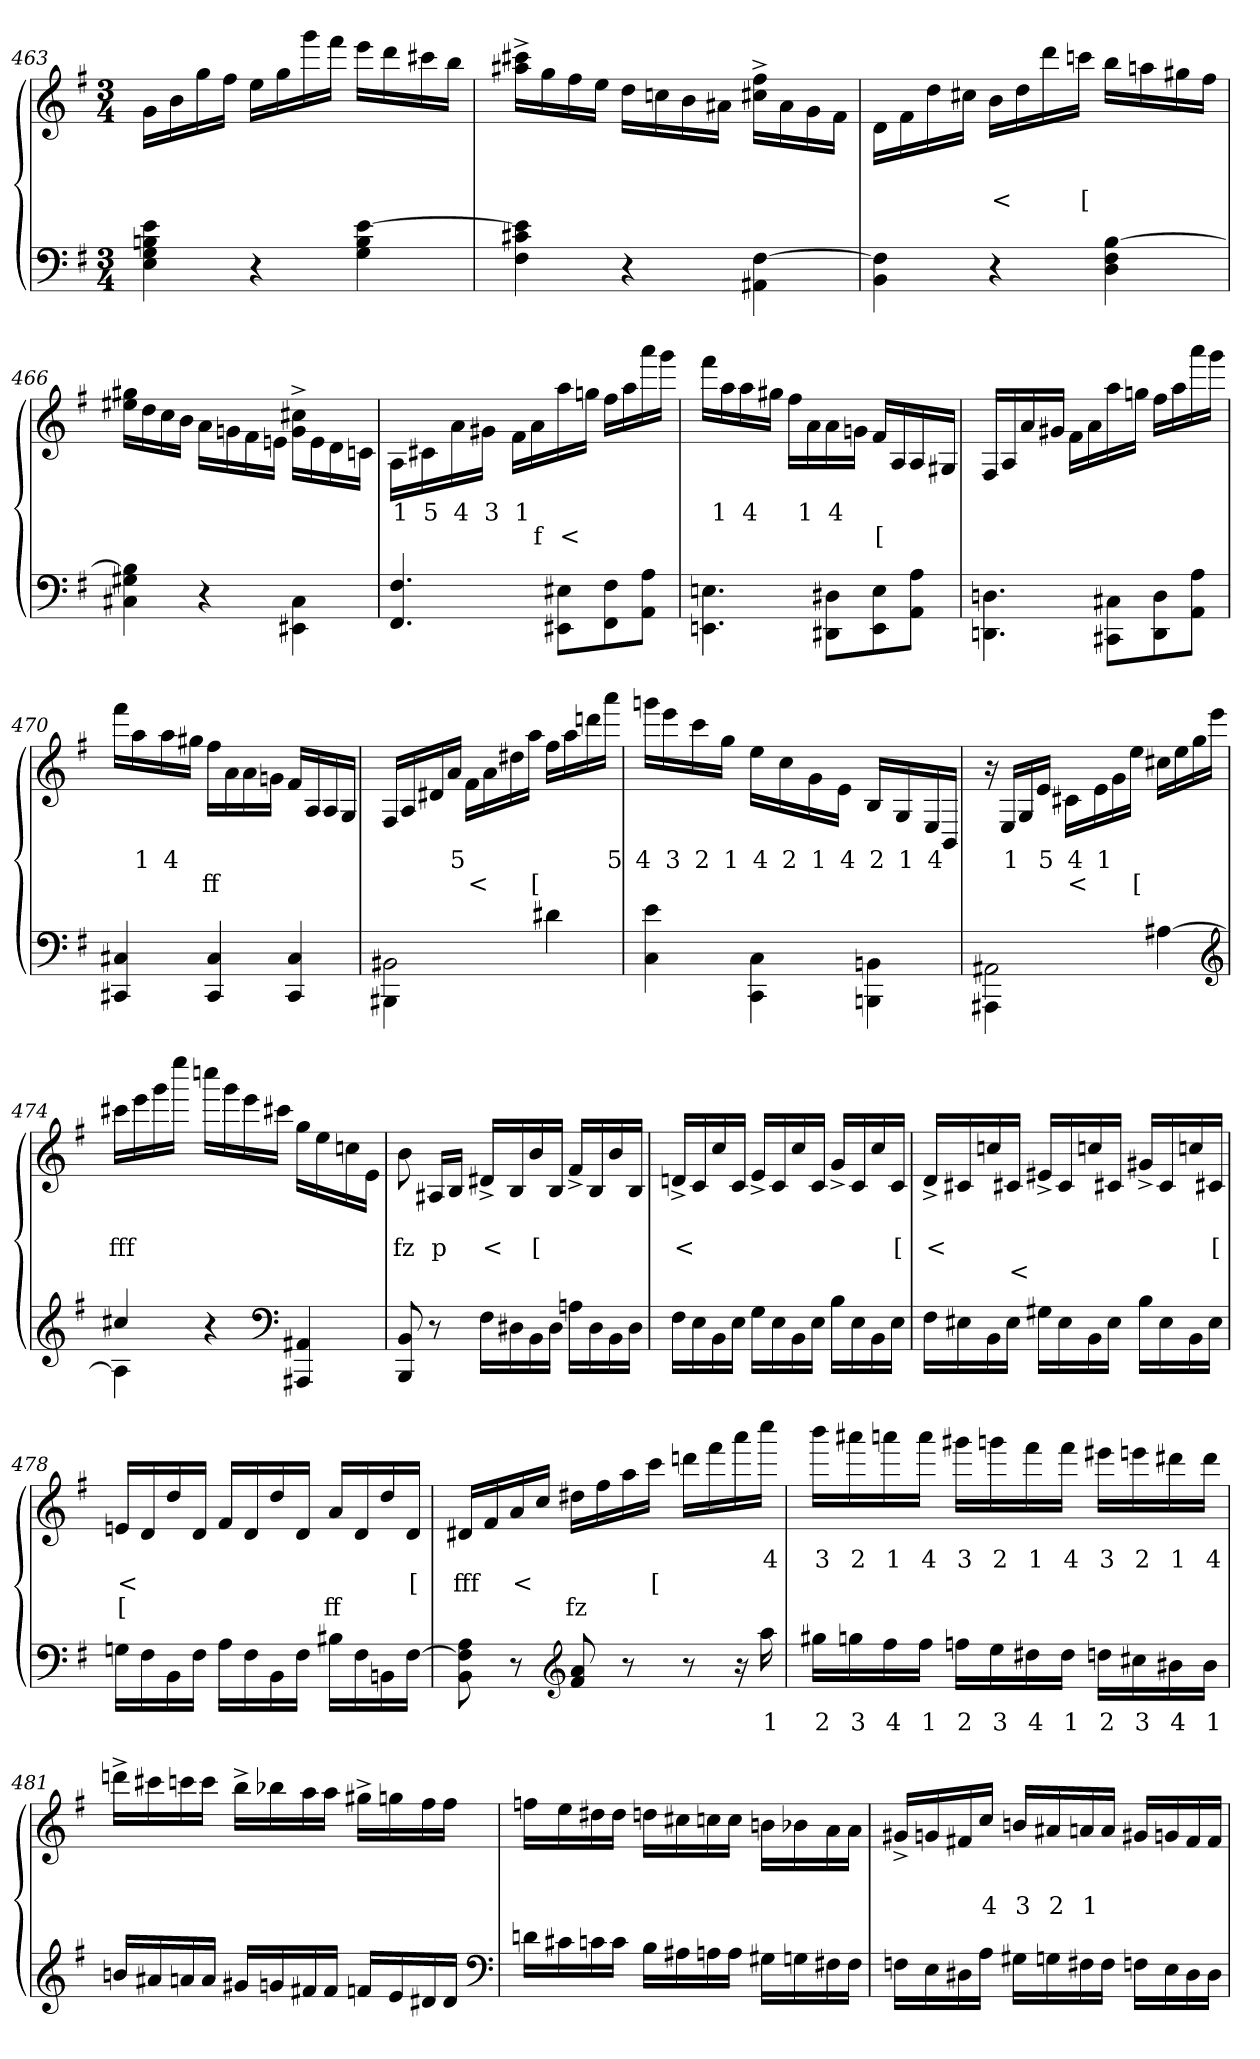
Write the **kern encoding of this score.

**kern	**text	**kern	**text	**text	**text
*part2	*part2	*part1	*part1	*part1	*part1
*staff2	*staff2	*staff1	*staff1	*staff1	*staff1
*clefF4	*	*clefG2	*	*	*
*k[f#]	*	*k[f#]	*	*	*
*M3/4	*	*M3/4	*	*	*
=463	=463	=463	=463	=463	=463
4e 4Bn 4G 4E	.	16gLL	.	.	.
.	.	16b	.	.	.
.	.	16gg	.	.	.
.	.	16ff#JJ	.	.	.
4r	.	16eeLL	.	.	.
.	.	16gg	.	.	.
.	.	16ggg	.	.	.
.	.	16fff#JJ	.	.	.
[4e 4B 4G	.	16eeeLL	.	.	.
.	.	16ddd	.	.	.
.	.	16ccc#X	.	.	.
.	.	16bbJJ	.	.	.
=464	=464	=464	=464	=464	=464
4e] 4c#X 4F#	.	16ccc#X^> 16aa#X^>LL	.	.	.
.	.	16gg	.	.	.
.	.	16ff#	.	.	.
.	.	16eeJJ	.	.	.
4r	.	16ddLL	.	.	.
.	.	16ccn	.	.	.
.	.	16b	.	.	.
.	.	16a#JJ	.	.	.
[4F# 4AA#X\	.	16ff#^> 16cc#X\^>LL	.	.	.
.	.	16a#	.	.	.
.	.	16g	.	.	.
.	.	16f#JJ	.	.	.
=465	=465	=465	=465	=465	=465
4F#] 4BB	.	16d\LL	.	.	.
.	.	16f#	.	.	.
.	.	16dd	.	.	.
.	.	16cc#XJJ	.	.	.
4r	.	16bLL	.	<	.
.	.	16dd	.	.	.
.	.	16ddd	.	.	.
.	.	16cccnJJ	.	[	.
[4B 4F# 4D	.	16bbLL	.	.	.
.	.	16aan	.	.	.
.	.	16gg#X	.	.	.
.	.	16ff#JJ	.	.	.
=466	=466	=466	=466	=466	=466
4B] 4G#X 4C#X	.	16gg#X 16ee#XLL	.	.	.
.	.	16dd	.	.	.
.	.	16cc	.	.	.
.	.	16bJJ	.	.	.
4r	.	16a\LL	.	.	.
.	.	16gn	.	.	.
.	.	16f#	.	.	.
.	.	16enJJ	.	.	.
4C# 4EE#X\	.	16cc#X^> 16g\^>LL	.	.	.
.	.	16e	.	.	.
.	.	16d	.	.	.
.	.	16cnJJ	.	.	.
=467	=467	=467	=467	=467	=467
4.F# 4.FF#	.	16A/LL	1	.	.
.	.	16c#X\	5	.	.
.	.	16a\	4	.	.
.	.	16g#X\JJ	3	.	.
.	.	16f#LL	1	.	.
.	.	16a	.	f	.
8E#X 8EE#X\L	.	16aa	.	<	.
.	.	16ggnJJ	.	.	.
8F# 8FF#	.	16ff#LL	.	.	.
.	.	16aa	.	.	.
8A 8AAJ	.	16aaa	.	.	.
.	.	16gggJJ	.	.	.
=468	=468	=468	=468	=468	=468
4.En 4.EEn\	.	16fff#LL	.	.	.
.	.	16aa	1	.	.
.	.	16aa	4	.	.
.	.	16gg#XJJ	.	.	.
.	.	16ff#LL	.	.	.
.	.	16a	1	.	.
8D#X 8DD#X\L	.	16a	4	.	.
.	.	16gnJJ	.	.	.
8E 8EE	.	16f#\LL	.	[	.
.	.	16A/	.	.	.
8A 8AAJ	.	16A/	.	.	.
.	.	16G#X/JJ	.	.	.
=469	=469	=469	=469	=469	=469
4.Dn 4.DDn\	.	16F#/LL	.	.	.
.	.	16A/	.	.	.
.	.	16a\	.	.	.
.	.	16g#X\JJ	.	.	.
.	.	16f#LL	.	.	.
.	.	16a	.	.	.
8C#X 8CC#X\L	.	16aa	.	.	.
.	.	16ggnJJ	.	.	.
8D 8DD	.	16ff#LL	.	.	.
.	.	16aa	.	.	.
8A 8AAJ	.	16aaa	.	.	.
.	.	16gggJJ	.	.	.
=470	=470	=470	=470	=470	=470
4C#X 4CC#X	.	16fff#LL	.	.	.
.	.	16aa	1	.	.
.	.	16aa	4	.	.
.	.	16gg#XJJ	.	.	.
4C# 4CC#	.	16ff#LL	.	ff	.
.	.	16a	.	.	.
.	.	16a	.	.	.
.	.	16gnJJ	.	.	.
4C# 4CC#	.	16f#\LL	.	.	.
.	.	16A/	.	.	.
.	.	16A/	.	.	.
.	.	16G/JJ	.	.	.
=471	=471	=471	=471	=471	=471
*^	*	*	*	*	*
2BB#X\	4BBB#\	.	16F#/LL	.	.	.
.	.	.	16A/	.	.	.
.	.	.	16d#X\	.	.	.
.	.	.	16a\JJ	5	.	.
.	2ryy	.	16f#LL	.	<	.
.	.	.	16a	.	.	.
.	.	.	16dd#	.	.	.
.	.	.	16aaJJ	.	[	.
4d#X\	.	.	16ff#LL	.	.	.
.	.	.	16aa	.	.	.
.	.	.	16dddn	.	.	.
.	.	.	16aaaJJ	5	.	.
*v	*v	*	*	*	*	*
=472	=472	=472	=472	=472	=472
4e 4C	.	16gggnLL	4	.	.
.	.	16eee	3	.	.
.	.	16ccc	2	.	.
.	.	16ggJJ	1	.	.
4C 4CC\	.	16ee\LL	4	.	.
.	.	16cc	2	.	.
.	.	16g	1	.	.
.	.	16eJJ	4	.	.
4BBn 4BBBn\	.	16BLL	2	.	.
.	.	16G	1	.	.
.	.	16E	4	.	.
.	.	16BBJJ	.	.	.
=473	=473	=473	=473	=473	=473
*^	*	*	*	*	*
2AA#X\	4AAA#\	.	16r	.	.	.
.	.	.	16E/LL	1	.	.
.	.	.	16G/	.	.	.
.	.	.	16e\JJ	5	.	.
.	2ryy	.	16c#X\LL	4	<	.
.	.	.	16e	1	.	.
.	.	.	16g	.	.	.
.	.	.	16eeJJ	.	[	.
[4A#\	.	.	16cc#LL	.	.	.
.	.	.	16ee	.	.	.
.	.	.	16gg	.	.	.
.	.	.	16eeeJJ	.	.	.
*clefG2	*	*	*	*	*	*
=474	=474	=474	=474	=474	=474	=474
4cc#X	4A#]	.	16ccc#XLL	.	fff	.
.	.	.	16eee	.	.	.
.	.	.	16ggg	.	.	.
.	.	.	16eeeeJJ	.	.	.
4r	2ryy	.	16ccccnLL	.	.	.
.	.	.	16ggg	.	.	.
.	.	.	16eee	.	.	.
.	.	.	16ccc#XJJ	.	.	.
*clefF4	*	*	*	*	*	*
4AA#X 4AAA#X	.	.	16ggLL	.	.	.
.	.	.	16ee	.	.	.
.	.	.	16ccn	.	.	.
.	.	.	16eJJ	.	.	.
*v	*v	*	*	*	*	*
=475	=475	=475	=475	=475	=475
8BB 8BBB	.	8b	.	fz	.
8r	.	16A#XLL	.	p	.
.	.	16BJJ	.	.	.
16F#LL	.	16d#X^>LL	.	<	.
16D#X	.	16B	.	.	.
16BB	.	16b	.	[	.
16D#JJ	.	16BJJ	.	.	.
16AnLL	.	16f#^>LL	.	.	.
16D#	.	16B	.	.	.
16BB	.	16b	.	.	.
16D#JJ	.	16BJJ	.	.	.
=476	=476	=476	=476	=476	=476
16F#LL	.	16dn^>LL	.	<	.
16E	.	16c	.	.	.
16BB	.	16cc	.	.	.
16EJJ	.	16cJJ	.	.	.
16GLL	.	16e^>LL	.	.	.
16E	.	16c	.	.	.
16BB	.	16cc	.	.	.
16EJJ	.	16cJJ	.	.	.
16BLL	.	16g^>LL	.	.	.
16E	.	16c	.	.	.
16BB	.	16cc	.	.	.
16EJJ	.	16cJJ	.	[	.
=477	=477	=477	=477	=477	=477
16F#LL	.	16d^>LL	.	<	.
16E#X	.	16c#X	.	.	.
16BB	.	16ccn	.	.	.
16E#JJ	.	16c#XJJ	.	.	<
16G#XLL	.	16e#X^>LL	.	.	.
16E#	.	16c#	.	.	.
16BB	.	16ccn	.	.	.
16E#JJ	.	16c#XJJ	.	.	.
16BLL	.	16g#X^>LL	.	.	.
16E#	.	16c#	.	.	.
16BB	.	16ccn	.	.	.
16E#JJ	.	16c#XJJ	.	[	.
=478	=478	=478	=478	=478	=478
16GnLL	.	16enLL	.	<	[
16F#	.	16d	.	.	.
16BB	.	16dd	.	.	.
16F#JJ	.	16dJJ	.	.	.
16ALL	.	16f#LL	.	.	.
16F#	.	16d	.	.	.
16BB	.	16dd	.	.	.
16F#JJ	.	16dJJ	.	.	.
16B#XLL	.	16aLL	.	.	ff
16F#	.	16d	.	.	.
16BBn	.	16dd	.	.	.
[16F#JJ	.	16dJJ	.	[	.
=479	=479	=479	=479	=479	=479
8A 8F#] 8BB	.	16d#XLL	.	fff	.
.	.	16f#	.	.	.
8r	.	16a	.	<	.
.	.	16ccJJ	.	.	.
*clefG2	*	*	*	*	*
8a 8f#	.	16dd#LL	.	.	fz
.	.	16ff#	.	.	.
8r	.	16aa	.	.	.
.	.	16cccJJ	.	[	.
8r	.	16dddnLL	.	.	.
.	.	16fff#	.	.	.
16r	.	16aaa	.	.	.
16aa	1	16ccccJJ	4	.	.
=480	=480	=480	=480	=480	=480
16gg#XLL	2	16bbbLL	3	.	.
16ggn	3	16aaa#X	2	.	.
16ff#	4	16aaan	1	.	.
16ff#JJ	1	16aaaJJ	4	.	.
16ffnLL	2	16ggg#XLL	3	.	.
16ee	3	16gggn	2	.	.
16dd#X	4	16fff#	1	.	.
16dd#JJ	1	16fff#JJ	4	.	.
16ddnLL	2	16eee#XLL	3	.	.
16cc#X	3	16eeen	2	.	.
16b#X	4	16ddd#X	1	.	.
16b#JJ	1	16ddd#JJ	4	.	.
=481	=481	=481	=481	=481	=481
16bnLL	.	16dddn^>LL	.	.	.
16a#X	.	16ccc#X	.	.	.
16an	.	16cccn	.	.	.
16aJJ	.	16cccJJ	.	.	.
16g#XLL	.	16bb^>LL	.	.	.
16gn	.	16bb-X	.	.	.
16f#X	.	16aa	.	.	.
16f#JJ	.	16aaJJ	.	.	.
16fnLL	.	16gg#X^>LL	.	.	.
16e	.	16ggn	.	.	.
16d#X	.	16ff#	.	.	.
16d#JJ	.	16ff#JJ	.	.	.
*clefF4	*	*	*	*	*
=482	=482	=482	=482	=482	=482
16dnLL	.	16ffnLL	.	.	.
16c#X	.	16ee	.	.	.
16cn	.	16dd#X	.	.	.
16cJJ	.	16dd#JJ	.	.	.
16BLL	.	16ddnLL	.	.	.
16A#X	.	16cc#X	.	.	.
16An	.	16ccn	.	.	.
16AJJ	.	16ccJJ	.	.	.
16G#XLL	.	16bn\LL	.	.	.
16Gn	.	16b-X	.	.	.
16F#X	.	16a	.	.	.
16F#JJ	.	16aJJ	.	.	.
=483	=483	=483	=483	=483	=483
16FnLL	.	16g#X^>LL	.	.	.
16E	.	16gn	.	.	.
16D#X	.	16f#X	.	.	.
16AJJ	.	16ccJJ	.	4	.
16G#XLL	.	16bnLL	.	3	.
16Gn	.	16a#X	.	2	.
16F#X	.	16an	.	1	.
16F#JJ	.	16aJJ	.	.	.
16FnLL	.	16g#XLL	.	.	.
16E	.	16gn	.	.	.
16D#	.	16f#	.	.	.
16D#JJ	.	16f#JJ	.	.	.
=	=	=	=	=	=
*-	*-	*-	*-	*-	*-
